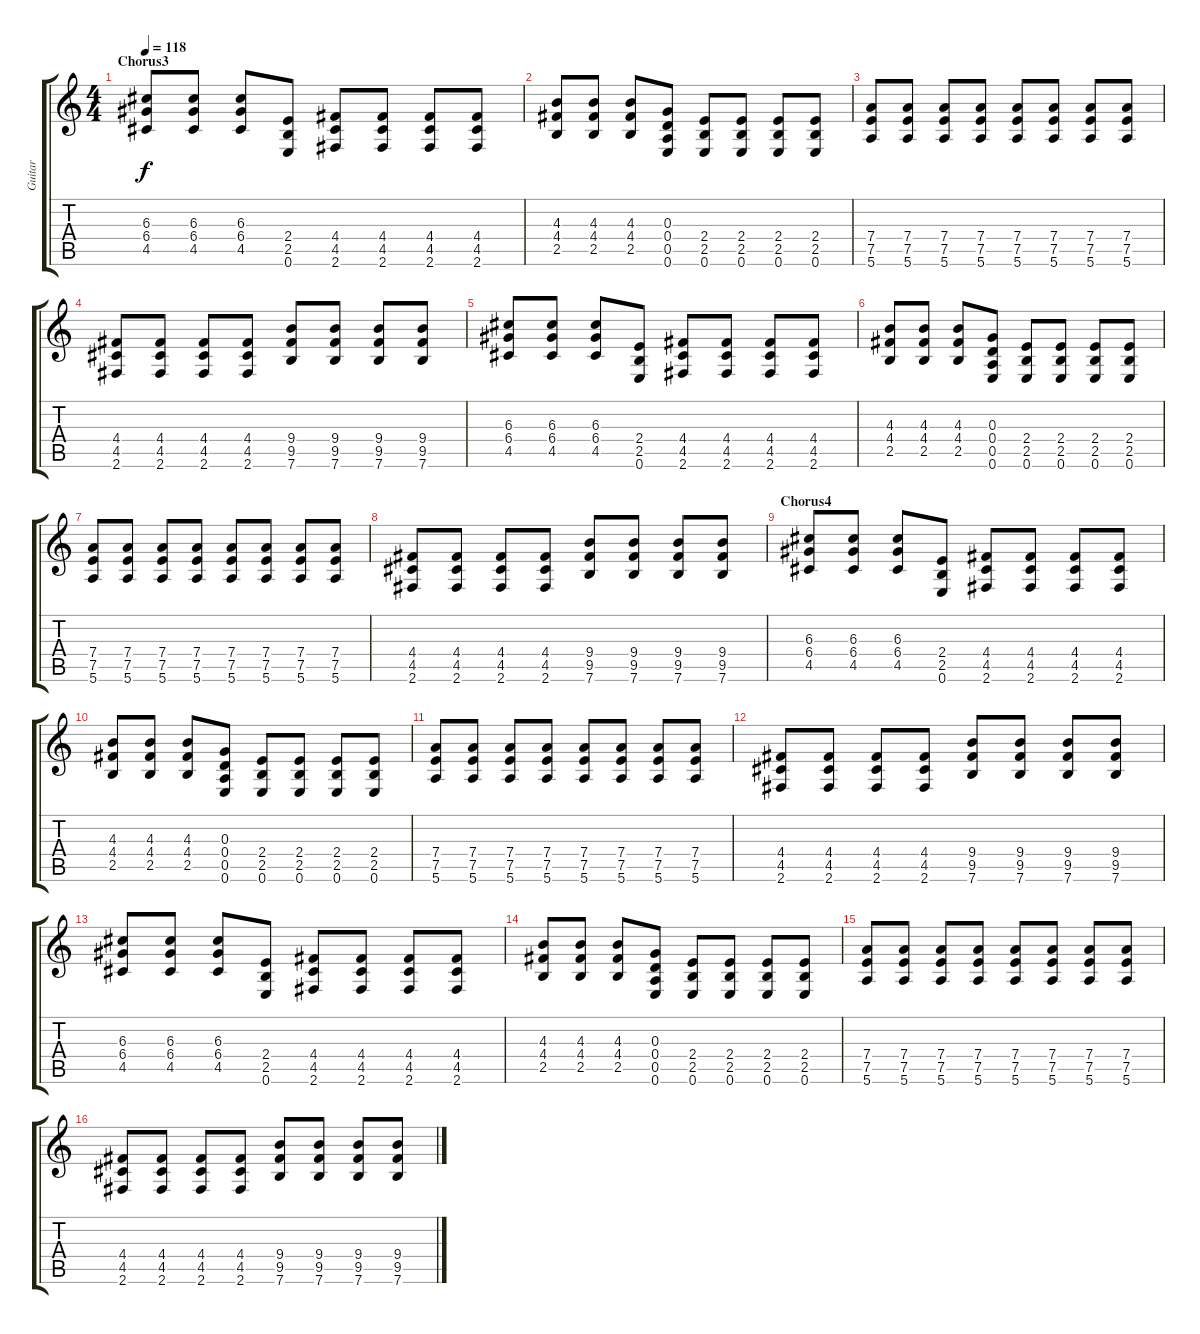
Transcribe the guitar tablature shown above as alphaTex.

\track ("Guitar" "Guitar") {instrument distortionguitar}
\staff {score tabs}
\tuning (E4 B3 G3 D3 A2 E2) {hide}
\ts (4 4)
\section ("" "Chorus3")
\tempo 118
\clef g2
\ks c
(6.3 6.4 4.5).8{dy f} (6.3 6.4 4.5).8 (6.3 6.4 4.5).8 (2.4 2.5 0.6).8 (4.4 4.5 2.6).8 (4.4 4.5 2.6).8 (4.4 4.5 2.6).8 (4.4 4.5 2.6).8 |
(4.3 4.4 2.5).8 (4.3 4.4 2.5).8 (4.3 4.4 2.5).8 (0.3 0.4 0.5 0.6).8 (2.4 2.5 0.6).8 (2.4 2.5 0.6).8 (2.4 2.5 0.6).8 (2.4 2.5 0.6).8 |
(7.4 7.5 5.6).8 (7.4 7.5 5.6).8 (7.4 7.5 5.6).8 (7.4 7.5 5.6).8 (7.4 7.5 5.6).8 (7.4 7.5 5.6).8 (7.4 7.5 5.6).8 (7.4 7.5 5.6).8 |
(4.4 4.5 2.6).8 (4.4 4.5 2.6).8 (4.4 4.5 2.6).8 (4.4 4.5 2.6).8 (9.4 9.5 7.6).8 (9.4 9.5 7.6).8 (9.4 9.5 7.6).8 (9.4 9.5 7.6).8 |
(6.3 6.4 4.5).8 (6.3 6.4 4.5).8 (6.3 6.4 4.5).8 (2.4 2.5 0.6).8 (4.4 4.5 2.6).8 (4.4 4.5 2.6).8 (4.4 4.5 2.6).8 (4.4 4.5 2.6).8 |
(4.3 4.4 2.5).8 (4.3 4.4 2.5).8 (4.3 4.4 2.5).8 (0.3 0.4 0.5 0.6).8 (2.4 2.5 0.6).8 (2.4 2.5 0.6).8 (2.4 2.5 0.6).8 (2.4 2.5 0.6).8 |
(7.4 7.5 5.6).8 (7.4 7.5 5.6).8 (7.4 7.5 5.6).8 (7.4 7.5 5.6).8 (7.4 7.5 5.6).8 (7.4 7.5 5.6).8 (7.4 7.5 5.6).8 (7.4 7.5 5.6).8 |
(4.4 4.5 2.6).8 (4.4 4.5 2.6).8 (4.4 4.5 2.6).8 (4.4 4.5 2.6).8 (9.4 9.5 7.6).8 (9.4 9.5 7.6).8 (9.4 9.5 7.6).8 (9.4 9.5 7.6).8 |
\section ("" "Chorus4")
(6.3 6.4 4.5).8 (6.3 6.4 4.5).8 (6.3 6.4 4.5).8 (2.4 2.5 0.6).8 (4.4 4.5 2.6).8 (4.4 4.5 2.6).8 (4.4 4.5 2.6).8 (4.4 4.5 2.6).8 |
(4.3 4.4 2.5).8 (4.3 4.4 2.5).8 (4.3 4.4 2.5).8 (0.3 0.4 0.5 0.6).8 (2.4 2.5 0.6).8 (2.4 2.5 0.6).8 (2.4 2.5 0.6).8 (2.4 2.5 0.6).8 |
(7.4 7.5 5.6).8 (7.4 7.5 5.6).8 (7.4 7.5 5.6).8 (7.4 7.5 5.6).8 (7.4 7.5 5.6).8 (7.4 7.5 5.6).8 (7.4 7.5 5.6).8 (7.4 7.5 5.6).8 |
(4.4 4.5 2.6).8 (4.4 4.5 2.6).8 (4.4 4.5 2.6).8 (4.4 4.5 2.6).8 (9.4 9.5 7.6).8 (9.4 9.5 7.6).8 (9.4 9.5 7.6).8 (9.4 9.5 7.6).8 |
(6.3 6.4 4.5).8 (6.3 6.4 4.5).8 (6.3 6.4 4.5).8 (2.4 2.5 0.6).8 (4.4 4.5 2.6).8 (4.4 4.5 2.6).8 (4.4 4.5 2.6).8 (4.4 4.5 2.6).8 |
(4.3 4.4 2.5).8 (4.3 4.4 2.5).8 (4.3 4.4 2.5).8 (0.3 0.4 0.5 0.6).8 (2.4 2.5 0.6).8 (2.4 2.5 0.6).8 (2.4 2.5 0.6).8 (2.4 2.5 0.6).8 |
(7.4 7.5 5.6).8 (7.4 7.5 5.6).8 (7.4 7.5 5.6).8 (7.4 7.5 5.6).8 (7.4 7.5 5.6).8 (7.4 7.5 5.6).8 (7.4 7.5 5.6).8 (7.4 7.5 5.6).8 |
(4.4 4.5 2.6).8 (4.4 4.5 2.6).8 (4.4 4.5 2.6).8 (4.4 4.5 2.6).8 (9.4 9.5 7.6).8 (9.4 9.5 7.6).8 (9.4 9.5 7.6).8 (9.4 9.5 7.6).8
